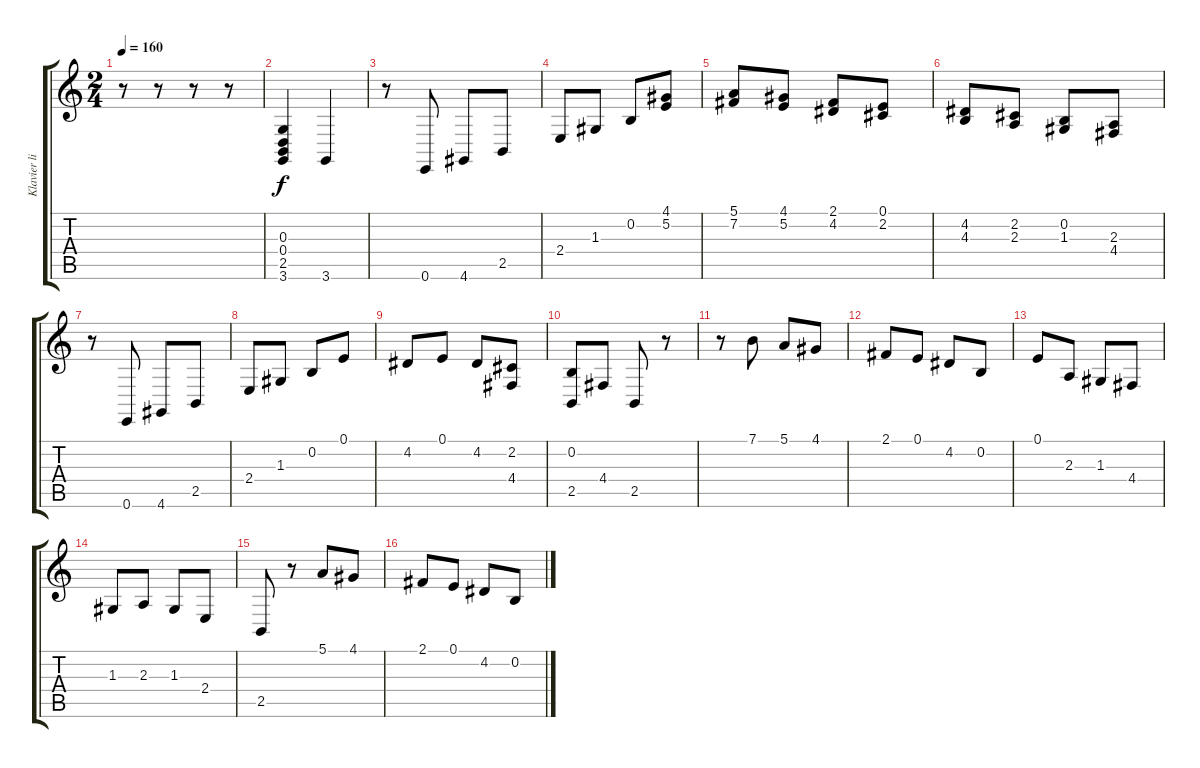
\track ("Klavier linke Hand" "Klavier li") {instrument acousticgrandpiano}
\staff {score tabs}
\tuning (E4 B3 G3 D3 A2 E2) {hide}
\ts (2 4)
\tempo 160
\clef g2
\ks c
r.8{dy f} r.8 r.8 r.8 |
(0.3 0.4 2.5 3.6).4 3.6.4 |
r.8 0.6.8 4.6.8 2.5.8 |
2.4.8 1.3.8 0.2.8 (4.1 5.2).8 |
(5.1 7.2).8 (4.1 5.2).8 (2.1 4.2).8 (0.1 2.2).8 |
(4.2 4.3).8 (2.2 2.3).8 (0.2 1.3).8 (2.3 4.4).8 |
r.8 0.6.8 4.6.8 2.5.8 |
2.4.8 1.3.8 0.2.8 0.1.8 |
4.2.8 0.1.8 4.2.8 (2.2 4.4).8 |
(0.2 2.5).8 4.4.8 2.5.8 r.8 |
r.8 7.1.8 5.1.8 4.1.8 |
2.1.8 0.1.8 4.2.8 0.2.8 |
0.1.8 2.3.8 1.3.8 4.4.8 |
1.3.8 2.3.8 1.3.8 2.4.8 |
2.5.8 r.8 5.1.8 4.1.8 |
2.1.8 0.1.8 4.2.8 0.2.8
